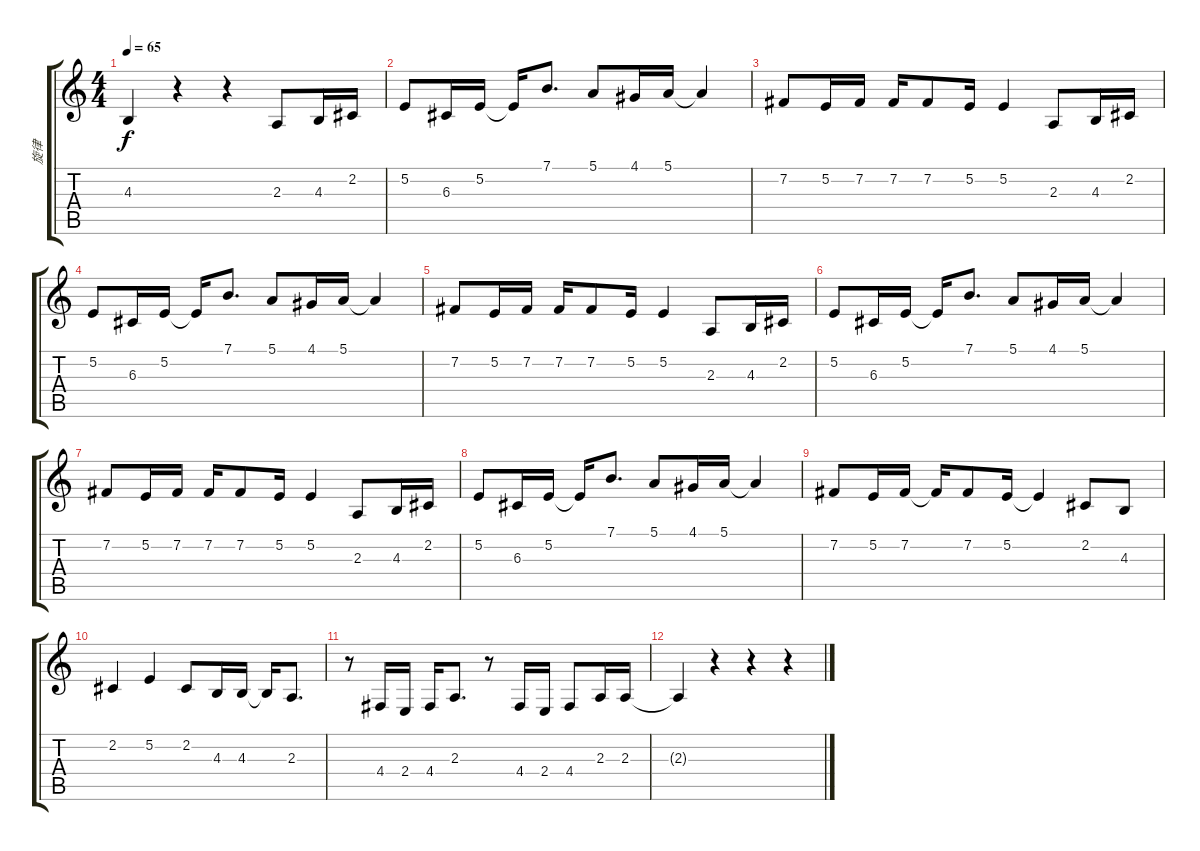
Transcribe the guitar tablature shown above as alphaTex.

\track ("旋律" "旋律") {instrument acousticgrandpiano}
\staff {score tabs}
\tuning (E4 B3 G3 D3 A2 E2) {hide}
\ts (4 4)
\tempo 65
\clef g2
\ks c
4.3{t}.4{dy f} r.4 r.4 2.3.8 4.3.16 2.2.16 |
5.2.8 6.3.16 5.2.16 5.2{t}.16 7.1.8{d} 5.1.8 4.1.16 5.1.16 5.1{t}.4 |
7.2.8 5.2.16 7.2.16 7.2.16 7.2.8 5.2.16 5.2.4 2.3.8 4.3.16 2.2.16 |
5.2.8 6.3.16 5.2.16 5.2{t}.16 7.1.8{d} 5.1.8 4.1.16 5.1.16 5.1{t}.4 |
7.2.8 5.2.16 7.2.16 7.2.16 7.2.8 5.2.16 5.2.4 2.3.8 4.3.16 2.2.16 |
5.2.8 6.3.16 5.2.16 5.2{t}.16 7.1.8{d} 5.1.8 4.1.16 5.1.16 5.1{t}.4 |
7.2.8 5.2.16 7.2.16 7.2.16 7.2.8 5.2.16 5.2.4 2.3.8 4.3.16 2.2.16 |
5.2.8 6.3.16 5.2.16 5.2{t}.16 7.1.8{d} 5.1.8 4.1.16 5.1.16 5.1{t}.4 |
7.2.8 5.2.16 7.2.16 7.2{t}.16 7.2.8 5.2.16 5.2{t}.4 2.2.8 4.3.8 |
2.2.4 5.2.4 2.2.8 4.3.16 4.3.16 4.3{t}.16 2.3.8{d} |
r.8 4.4.16 2.4.16 4.4.16 2.3.8{d} r.8 4.4.16 2.4.16 4.4.8 2.3.16 2.3.16 |
2.3{t}.4 r.4 r.4 r.4
